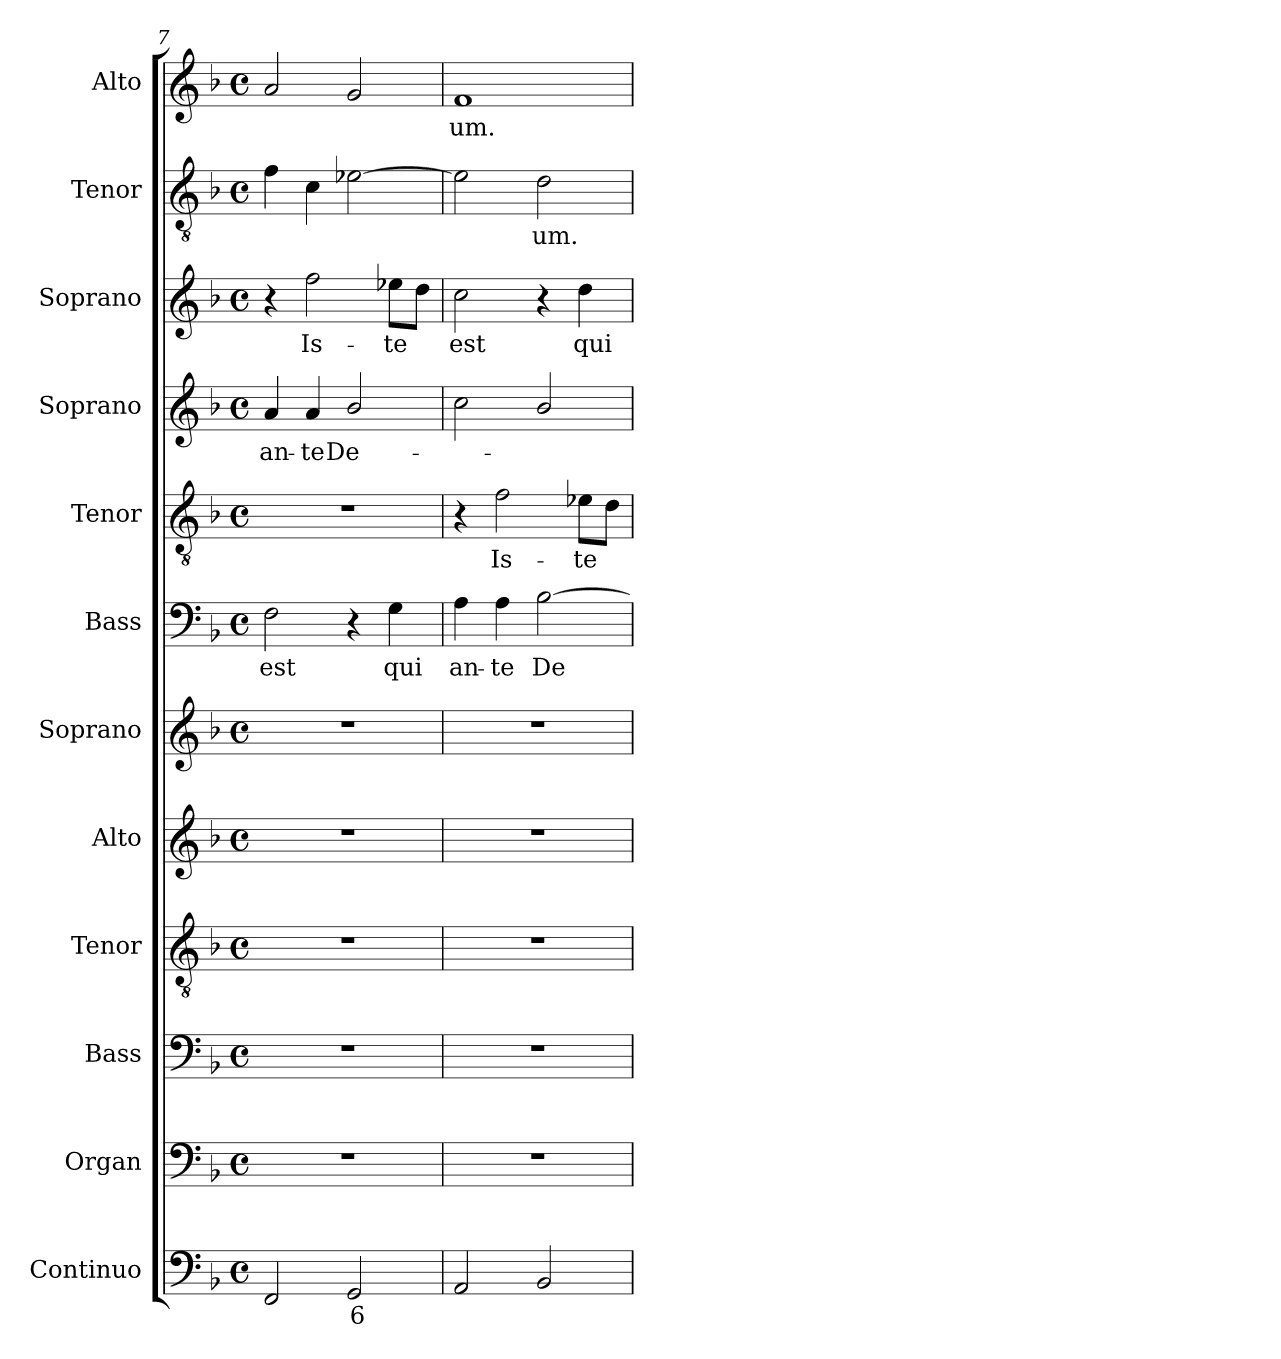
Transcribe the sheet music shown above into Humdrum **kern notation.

**kern	**text	**kern	**kern	**kern	**kern	**kern	**kern	**text	**kern	**text	**kern	**text	**kern	**text	**kern	**text	**kern	**text
*part12	*part12	*part11	*part10	*part9	*part8	*part7	*part6	*part6	*part5	*part5	*part4	*part4	*part3	*part3	*part2	*part2	*part1	*part1
*staff12	*staff12	*staff11	*staff10	*staff9	*staff8	*staff7	*staff6	*staff6	*staff5	*staff5	*staff4	*staff4	*staff3	*staff3	*staff2	*staff2	*staff1	*staff1
*I"Continuo	*	*I"Organ	*I"Bass	*I"Tenor	*I"Alto	*I"Soprano	*I"Bass	*	*I"Tenor	*	*I"Soprano	*	*I"Soprano	*	*I"Tenor	*	*I"Alto	*
*I'Cont.	*	*I'Org.	*I'B.	*I'T.	*I'A.	*I'S.	*I'B.	*	*I'T.	*	*I'S.	*	*I'S.	*	*I'T.	*	*I'A.	*
*clefF4	*	*clefF4	*clefF4	*clefGv2	*clefG2	*clefG2	*clefF4	*	*clefGv2	*	*clefG2	*	*clefG2	*	*clefGv2	*	*clefG2	*
*	*	*	*	*ITrd7c12	*	*	*	*	*ITrd7c12	*	*	*	*	*	*ITrd7c12	*	*	*
*k[b-]	*	*k[b-]	*k[b-]	*k[b-]	*k[b-]	*k[b-]	*k[b-]	*	*k[b-]	*	*k[b-]	*	*k[b-]	*	*k[b-]	*	*k[b-]	*
*F:	*	*F:	*F:	*F:	*F:	*F:	*F:	*	*F:	*	*F:	*	*F:	*	*F:	*	*F:	*
*M4/4	*	*M4/4	*M4/4	*M4/4	*M4/4	*M4/4	*M4/4	*	*M4/4	*	*M4/4	*	*M4/4	*	*M4/4	*	*M4/4	*
*met(c)	*	*met(c)	*met(c)	*met(c)	*met(c)	*met(c)	*met(c)	*	*met(c)	*	*met(c)	*	*met(c)	*	*met(c)	*	*met(c)	*
=7	=7	=7	=7	=7	=7	=7	=7	=7	=7	=7	=7	=7	=7	=7	=7	=7	=7	=7
!	!	!	!	!	!	!	!	!LO:LY:b:color=#000000	!	!	!	!	!	!	!	!	!	!
!	!	!	!	!	!	!	!	!	!	!	!	!LO:LY:b:color=#000000	!	!	!	!	!	!
2FFi/	.	1r	1r	1r	1r	1r	2Fi\	est	1r	.	4ai/	an-	4r	.	4Fi\	.	2ai/	.
!	!	!	!	!	!	!	!	!	!	!	!	!LO:LY:b:color=#000000	!	!	!	!	!	!
!	!	!	!	!	!	!	!	!	!	!	!	!	!	!LO:LY:b:color=#000000	!	!	!	!
.	.	.	.	.	.	.	.	.	.	.	4ai/	-te	2ffi\	Is-	4Ci\	.	.	.
!	!LO:LY:b:color=#000000	!	!	!	!	!	!	!	!	!	!	!	!	!	!	!	!	!
!	!	!	!	!	!	!	!	!	!	!	!	!LO:LY:b:color=#000000	!	!	!	!	!	!
2GGi/	6	.	.	.	.	.	4r	.	.	.	2b-i/	De-	.	.	[2E-Xi\	.	2gi/	.
!	!	!	!	!	!	!	!	!LO:LY:b:color=#000000	!	!	!	!	!	!	!	!	!	!
!	!	!	!	!	!	!	!	!	!	!	!	!	!	!LO:LY:b:color=#000000	!	!	!	!
.	.	.	.	.	.	.	4Gi\	qui	.	.	.	.	8ee-Xi\L	-te	.	.	.	.
.	.	.	.	.	.	.	.	.	.	.	.	.	8ddi\J	.	.	.	.	.
!!LO:PB:g=z
=8	=8	=8	=8	=8	=8	=8	=8	=8	=8	=8	=8	=8	=8	=8	=8	=8	=8	=8
!	!	!	!	!	!	!	!	!LO:LY:b:color=#000000	!	!	!	!	!	!	!	!	!	!
!	!	!	!	!	!	!	!	!	!	!	!	!	!	!LO:LY:b:color=#000000	!	!	!	!
!	!	!	!	!	!	!	!	!	!	!	!	!	!	!	!	!	!	!LO:LY:b:color=#000000
2AAi/	.	1r	1r	1r	1r	1r	4Ai\	an-	4r	.	2cci\	.	2cci\	est	2E-i\]	.	1fi	-um.
!	!	!	!	!	!	!	!	!LO:LY:b:color=#000000	!	!	!	!	!	!	!	!	!	!
!	!	!	!	!	!	!	!	!	!	!LO:LY:b:color=#000000	!	!	!	!	!	!	!	!
.	.	.	.	.	.	.	4Ai\	-te	2Fi\	Is-	.	.	.	.	.	.	.	.
!	!	!	!	!	!	!	!	!LO:LY:b:color=#000000	!	!	!	!	!	!	!	!	!	!
!	!	!	!	!	!	!	!	!	!	!	!	!	!	!	!	!LO:LY:b:color=#000000	!	!
2BB-i/	.	.	.	.	.	.	[2B-i\	De-	.	.	2b-i/	.	4r	.	2Di\	-um.	.	.
!	!	!	!	!	!	!	!	!	!	!LO:LY:b:color=#000000	!	!	!	!	!	!	!	!
!	!	!	!	!	!	!	!	!	!	!	!	!	!	!LO:LY:b:color=#000000	!	!	!	!
.	.	.	.	.	.	.	.	.	8E-Xi\L	-te	.	.	4ddi\	qui	.	.	.	.
.	.	.	.	.	.	.	.	.	8Di\J	.	.	.	.	.	.	.	.	.
=	=	=	=	=	=	=	=	=	=	=	=	=	=	=	=	=	=	=
*-	*-	*-	*-	*-	*-	*-	*-	*-	*-	*-	*-	*-	*-	*-	*-	*-	*-	*-
